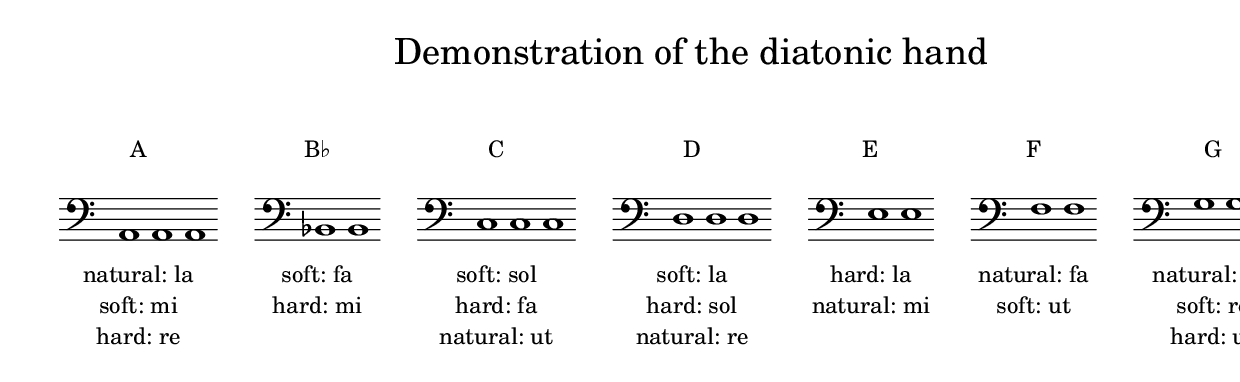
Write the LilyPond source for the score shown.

\version "2.22.2"

% Auto generated file

\header {
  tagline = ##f
}

dot = {
   \once \override Script.add-stem-support = ##f
   \once \override Script.toward-stem-shift = 0
   \once \override Script.skyline-horizontal-padding = 0
   \once \override Script.direction = 1
   \once \override Script.font-size = 1
}

\markup {
  \center-column {
    \override #'(line-width . 90)
    \center-align
    \fontsize#4
    \wordwrap-string { "Demonstration of the diatonic hand" }
    \null
    \line {
      \center-column {
        \null
        \line {
          \left-align { "A" }
        }

        \null
        \line {
          \score {
            <<
              \new Staff \with { instrumentName = ""} {
                \override Staff.TimeSignature.stencil = ##f
                \override Staff.NoteHead.style = #'baroque
                \accidentalStyle Score.forget
                \cadenzaOn
                \clef "bass" a,1 
                a,1 
                a,1 
                \cadenzaOff
              }
            >>
            \layout {
              \context {
                \Score
                \override SpacingSpanner.common-shortest-duration = #(ly:make-moment 1)
              }
            }
          }
        }
        \null
        \line {
          \left-align { "natural: la" }
        }
        \line {
          \left-align { "soft: mi" }
        }
        \line {
          \left-align { "hard: re" }
        }

      }
      \hspace #3 
      \center-column {
        \null
        \line {
          \left-align { "B♭" }
        }

        \null
        \line {
          \score {
            <<
              \new Staff \with { instrumentName = ""} {
                \override Staff.TimeSignature.stencil = ##f
                \override Staff.NoteHead.style = #'baroque
                \accidentalStyle Score.forget
                \cadenzaOn
                \clef "bass" bes,1 
                b,1 
                \cadenzaOff
              }
            >>
            \layout {
              \context {
                \Score
                \override SpacingSpanner.common-shortest-duration = #(ly:make-moment 1)
              }
            }
          }
        }
        \null
        \line {
          \left-align { "soft: fa" }
        }
        \line {
          \left-align { "hard: mi" }
        }

      }
      \hspace #3 
      \center-column {
        \null
        \line {
          \left-align { "C" }
        }

        \null
        \line {
          \score {
            <<
              \new Staff \with { instrumentName = ""} {
                \override Staff.TimeSignature.stencil = ##f
                \override Staff.NoteHead.style = #'baroque
                \accidentalStyle Score.forget
                \cadenzaOn
                \clef "bass" c1 
                c1 
                c1 
                \cadenzaOff
              }
            >>
            \layout {
              \context {
                \Score
                \override SpacingSpanner.common-shortest-duration = #(ly:make-moment 1)
              }
            }
          }
        }
        \null
        \line {
          \left-align { "soft: sol" }
        }
        \line {
          \left-align { "hard: fa" }
        }
        \line {
          \left-align { "natural: ut" }
        }

      }
      \hspace #3 
      \center-column {
        \null
        \line {
          \left-align { "D" }
        }

        \null
        \line {
          \score {
            <<
              \new Staff \with { instrumentName = ""} {
                \override Staff.TimeSignature.stencil = ##f
                \override Staff.NoteHead.style = #'baroque
                \accidentalStyle Score.forget
                \cadenzaOn
                \clef "bass" d1 
                d1 
                d1 
                \cadenzaOff
              }
            >>
            \layout {
              \context {
                \Score
                \override SpacingSpanner.common-shortest-duration = #(ly:make-moment 1)
              }
            }
          }
        }
        \null
        \line {
          \left-align { "soft: la" }
        }
        \line {
          \left-align { "hard: sol" }
        }
        \line {
          \left-align { "natural: re" }
        }

      }
      \hspace #3 
      \center-column {
        \null
        \line {
          \left-align { "E" }
        }

        \null
        \line {
          \score {
            <<
              \new Staff \with { instrumentName = ""} {
                \override Staff.TimeSignature.stencil = ##f
                \override Staff.NoteHead.style = #'baroque
                \accidentalStyle Score.forget
                \cadenzaOn
                \clef "bass" e1 
                e1 
                \cadenzaOff
              }
            >>
            \layout {
              \context {
                \Score
                \override SpacingSpanner.common-shortest-duration = #(ly:make-moment 1)
              }
            }
          }
        }
        \null
        \line {
          \left-align { "hard: la" }
        }
        \line {
          \left-align { "natural: mi" }
        }

      }
      \hspace #3 
      \center-column {
        \null
        \line {
          \left-align { "F" }
        }

        \null
        \line {
          \score {
            <<
              \new Staff \with { instrumentName = ""} {
                \override Staff.TimeSignature.stencil = ##f
                \override Staff.NoteHead.style = #'baroque
                \accidentalStyle Score.forget
                \cadenzaOn
                \clef "bass" f1 
                f1 
                \cadenzaOff
              }
            >>
            \layout {
              \context {
                \Score
                \override SpacingSpanner.common-shortest-duration = #(ly:make-moment 1)
              }
            }
          }
        }
        \null
        \line {
          \left-align { "natural: fa" }
        }
        \line {
          \left-align { "soft: ut" }
        }

      }
      \hspace #3 
      \center-column {
        \null
        \line {
          \left-align { "G" }
        }

        \null
        \line {
          \score {
            <<
              \new Staff \with { instrumentName = ""} {
                \override Staff.TimeSignature.stencil = ##f
                \override Staff.NoteHead.style = #'baroque
                \accidentalStyle Score.forget
                \cadenzaOn
                \clef "bass" g1 
                g1 
                g1 
                \cadenzaOff
              }
            >>
            \layout {
              \context {
                \Score
                \override SpacingSpanner.common-shortest-duration = #(ly:make-moment 1)
              }
            }
          }
        }
        \null
        \line {
          \left-align { "natural: sol" }
        }
        \line {
          \left-align { "soft: re" }
        }
        \line {
          \left-align { "hard: ut" }
        }

      }
      \hspace #3 

    }
  }
}